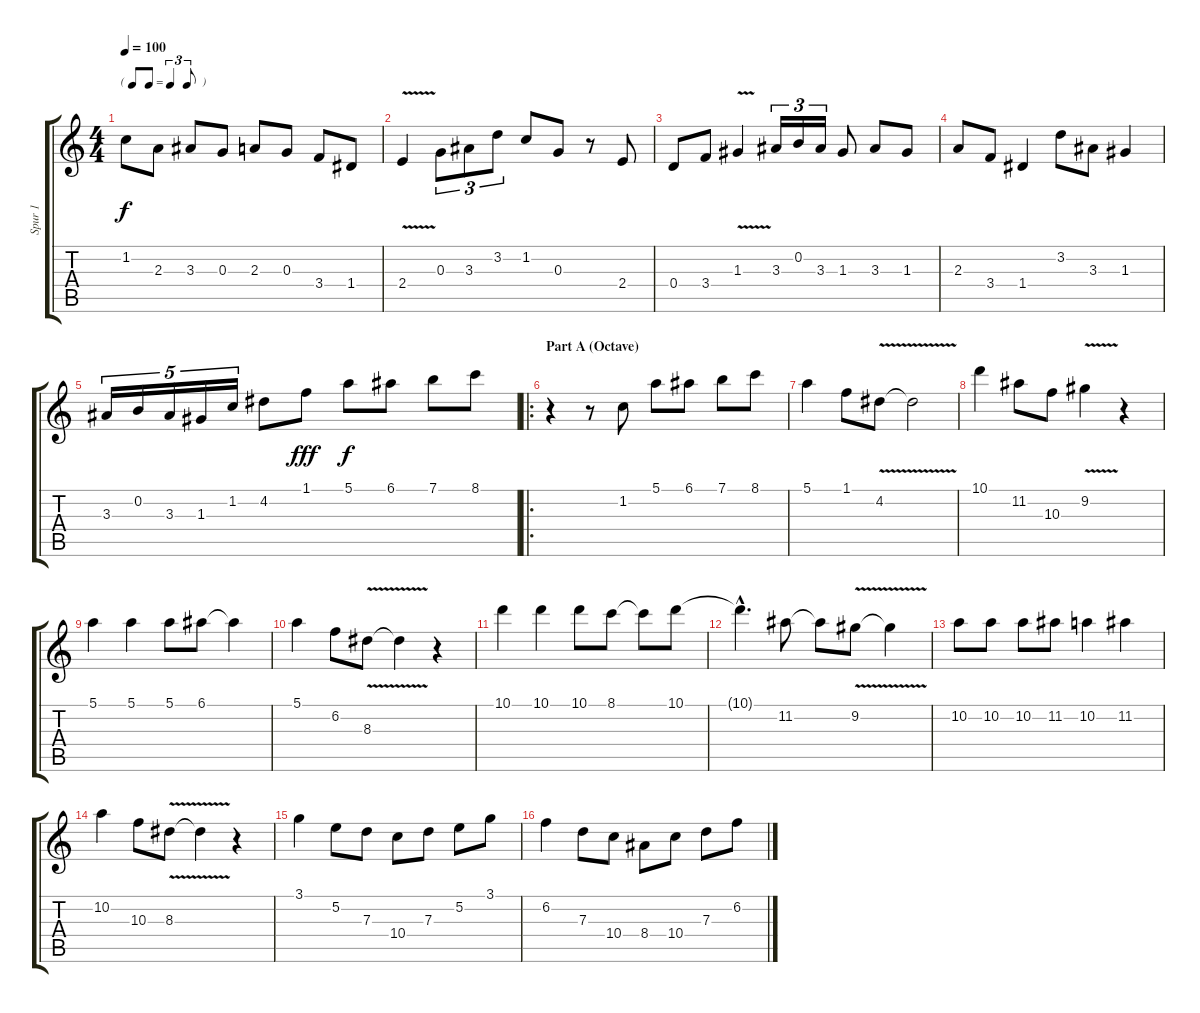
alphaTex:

\track ("Spur 1" "Spur 1") {instrument electricguitarjazz}
\staff {score tabs}
\tuning (E4 B3 G3 D3 A2 E2) {hide}
\ts (4 4)
\tf triplet8th
\tempo 100
\clef g2
\ks c
1.2.8{dy f} 2.3.8 3.3.8 0.3.8 2.3.8 0.3.8 3.4.8 1.4.8 |
2.4{v}.4 0.3.8{tu (3 2)} 3.3.8{tu (3 2)} 3.2.8{tu (3 2)} 1.2.8 0.3.8 r.8 2.4.8 |
0.4.8 3.4.8 1.3{v}.4 3.3.16{tu (3 2)} 0.2.16{tu (3 2)} 3.3.16{tu (3 2)} 1.3.8 3.3.8 1.3.8 |
2.3.8 3.4.8 1.4.4 3.2.8 3.3.8 1.3.4 |
3.3.16{tu (5 4)} 0.2.16{tu (5 4)} 3.3.16{tu (5 4)} 1.3.16{tu (5 4)} 1.2.16{tu (5 4)} 4.2.8 1.1.8{dy fff} 5.1.8{dy f} 6.1.8 7.1.8 8.1.8 |
\ro
\section ("" "Part A (Octave)")
r.4 r.8 1.2.8 5.1.8 6.1.8 7.1.8 8.1.8 |
5.1.4 1.1.8 4.2{v}.8 4.2{t}.2 |
10.1.4 11.2.8 10.3.8 9.2{v}.4 r.4 |
5.1.4 5.1.4 5.1.8 6.1.8 6.1{t}.4 |
5.1.4 6.2.8 8.3{v}.8 8.3{t}.4 r.4 |
10.1.4 10.1.4 10.1.8 8.1.8 8.1{t}.8 10.1.8 |
10.1{hac t}.4{d} 11.2.8 11.2{t}.8 9.2{v}.8 9.2{t}.4 |
10.2.8 10.2.8 10.2.8 11.2.8 10.2.4 11.2.4 |
10.2.4 10.3.8 8.3{v}.8 8.3{t}.4 r.4 |
3.1.4 5.2.8 7.3.8 10.4.8 7.3.8 5.2.8 3.1.8 |
6.2.4 7.3.8 10.4.8 8.4.8 10.4.8 7.3.8 6.2.8
